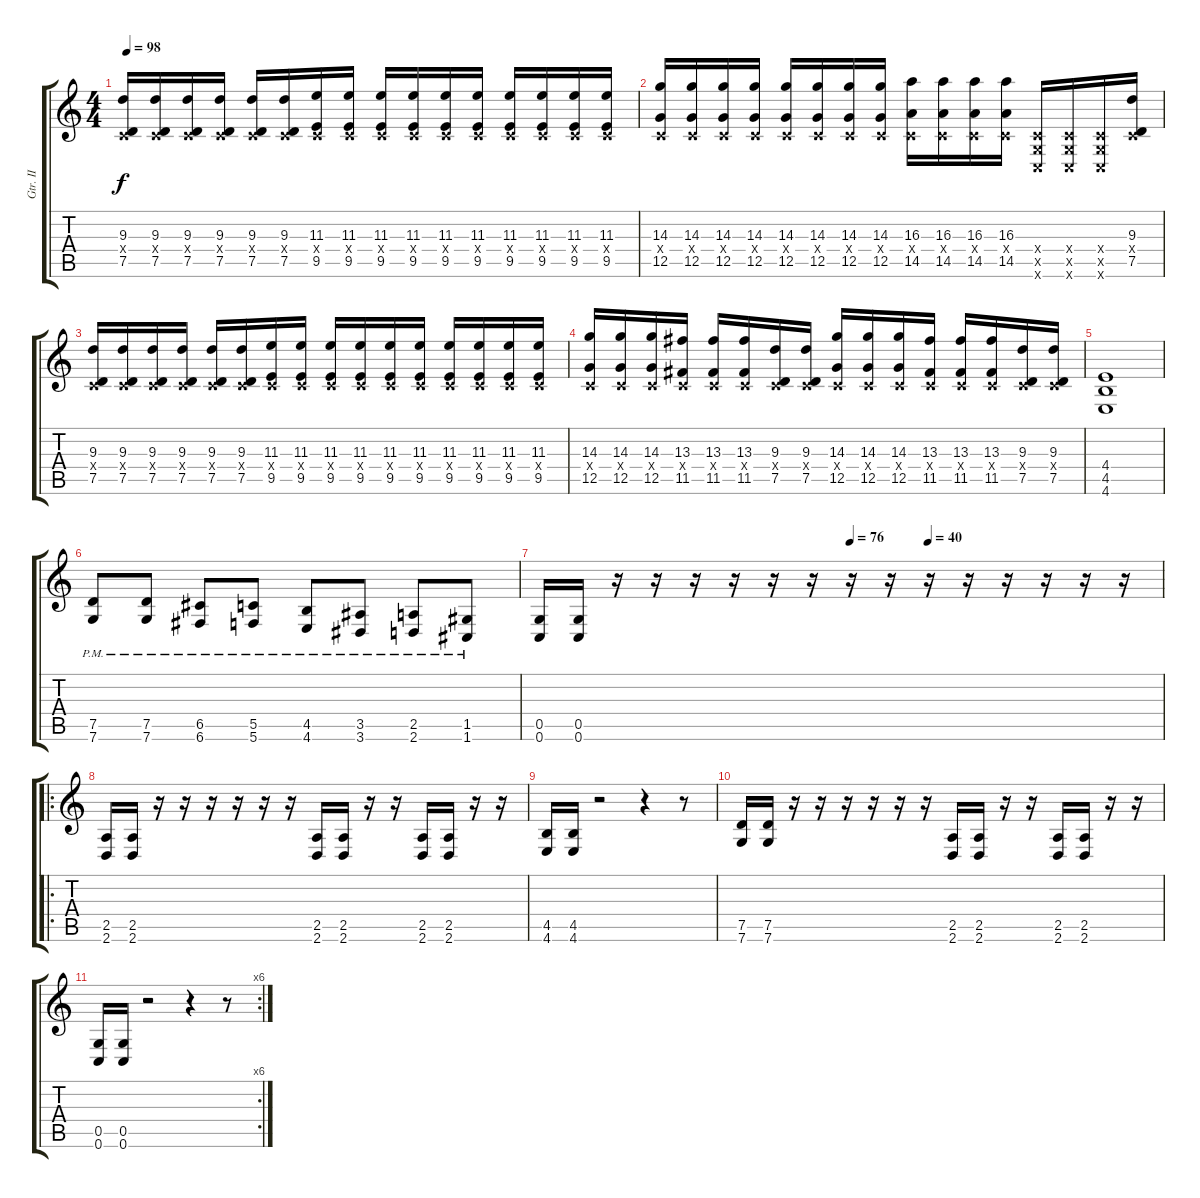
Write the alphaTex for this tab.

\track ("Gtr. II" "Gtr. II") {instrument overdrivenguitar}
\staff {score tabs}
\tuning (D4 A3 F3 C3 G2 C2) {hide}
\ts (4 4)
\tempo 98
\clef g2
\ks c
(9.3 0.4{x} 7.5).16{dy f} (9.3 0.4{x} 7.5).16 (9.3 0.4{x} 7.5).16 (9.3 0.4{x} 7.5).16 (9.3 0.4{x} 7.5).16 (9.3 0.4{x} 7.5).16 (11.3 0.4{x} 9.5).16 (11.3 0.4{x} 9.5).16 (11.3 0.4{x} 9.5).16 (11.3 0.4{x} 9.5).16 (11.3 0.4{x} 9.5).16 (11.3 0.4{x} 9.5).16 (11.3 0.4{x} 9.5).16 (11.3 0.4{x} 9.5).16 (11.3 0.4{x} 9.5).16 (11.3 0.4{x} 9.5).16 |
(14.3 0.4{x} 12.5).16 (14.3 0.4{x} 12.5).16 (14.3 0.4{x} 12.5).16 (14.3 0.4{x} 12.5).16 (14.3 0.4{x} 12.5).16 (14.3 0.4{x} 12.5).16 (14.3 0.4{x} 12.5).16 (14.3 0.4{x} 12.5).16 (16.3 0.4{x} 14.5).16 (16.3 0.4{x} 14.5).16 (16.3 0.4{x} 14.5).16 (16.3 0.4{x} 14.5).16 (0.4{x} 0.5{x} 0.6{x}).16 (0.4{x} 0.5{x} 0.6{x}).16 (0.4{x} 0.5{x} 0.6{x}).16 (9.3 0.4{x} 7.5).16 |
(9.3 0.4{x} 7.5).16 (9.3 0.4{x} 7.5).16 (9.3 0.4{x} 7.5).16 (9.3 0.4{x} 7.5).16 (9.3 0.4{x} 7.5).16 (9.3 0.4{x} 7.5).16 (11.3 0.4{x} 9.5).16 (11.3 0.4{x} 9.5).16 (11.3 0.4{x} 9.5).16 (11.3 0.4{x} 9.5).16 (11.3 0.4{x} 9.5).16 (11.3 0.4{x} 9.5).16 (11.3 0.4{x} 9.5).16 (11.3 0.4{x} 9.5).16 (11.3 0.4{x} 9.5).16 (11.3 0.4{x} 9.5).16 |
(14.3 0.4{x} 12.5).16 (14.3 0.4{x} 12.5).16 (14.3 0.4{x} 12.5).16 (13.3 0.4{x} 11.5).16 (13.3 0.4{x} 11.5).16 (13.3 0.4{x} 11.5).16 (9.3 0.4{x} 7.5).16 (9.3 0.4{x} 7.5).16 (14.3 0.4{x} 12.5).16 (14.3 0.4{x} 12.5).16 (14.3 0.4{x} 12.5).16 (13.3 0.4{x} 11.5).16 (13.3 0.4{x} 11.5).16 (13.3 0.4{x} 11.5).16 (9.3 0.4{x} 7.5).16 (9.3 0.4{x} 7.5).16 |
(4.4 4.5 4.6).1 |
(7.5{pm} 7.6{pm}).8 (7.5{pm} 7.6{pm}).8 (6.5{pm} 6.6{pm}).8 (5.5{pm} 5.6{pm}).8 (4.5{pm} 4.6{pm}).8 (3.5{pm} 3.6{pm}).8 (2.5{pm} 2.6{pm}).8 (1.5{pm} 1.6{pm}).8 |
\tempo (76 0.5)
\tempo (40 0.625)
(0.5 0.6).16 (0.5 0.6).16 r.16 r.16 r.16 r.16 r.16 r.16 r.16 r.16 r.16 r.16 r.16 r.16 r.16 r.16 |
\ro
(2.5 2.6).16 (2.5 2.6).16 r.16 r.16 r.16 r.16 r.16 r.16 (2.5 2.6).16 (2.5 2.6).16 r.16 r.16 (2.5 2.6).16 (2.5 2.6).16 r.16 r.16 |
(4.5 4.6).16 (4.5 4.6).16 r.2 r.4 r.8 |
(7.5 7.6).16 (7.5 7.6).16 r.16 r.16 r.16 r.16 r.16 r.16 (2.5 2.6).16 (2.5 2.6).16 r.16 r.16 (2.5 2.6).16 (2.5 2.6).16 r.16 r.16 |
\rc 6
(0.5 0.6).16 (0.5 0.6).16 r.2 r.4 r.8
